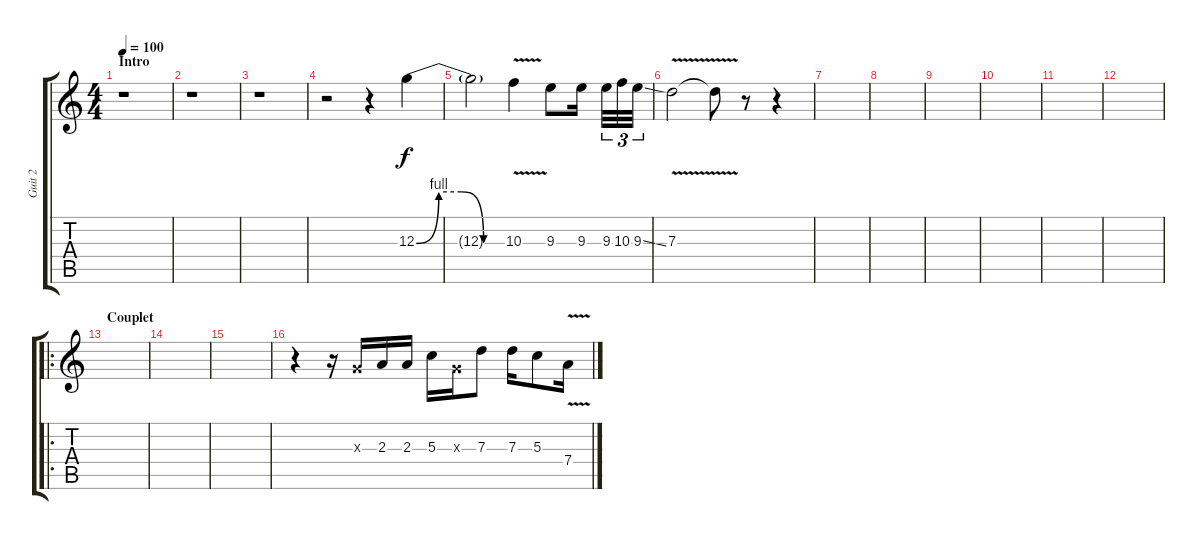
\track ("Guit 2" "Guit 2") {instrument electricguitarclean}
\staff {score tabs}
\tuning (E4 B3 G3 D3 A2 E2) {hide}
\ts (4 4)
\section ("" "Intro")
\tempo 100
\clef g2
\ks c
r.1{dy f instrument electricguitarclean} |
r.1 |
r.1 |
r.2 r.4 12.3{be (custom 0 0 15 4 30 4 45 0 60 0)}.4 |
12.3{t}.2 10.3{v}.4 9.3.8 9.3.16 9.3.32{tu (3 2)} 10.3.32{tu (3 2)} 9.3{ss}.32{tu (3 2)} |
7.3{v}.2 7.3{t}.8 r.8 r.4 |
|
|
|
|
|
|
\ro
\section ("" "Couplet")
|
|
|
r.4 r.16 0.3{x}.16 2.3.16 2.3.16 5.3.16 0.3{x}.16 7.3.8 7.3.16 5.3.8 7.4{v}.16
